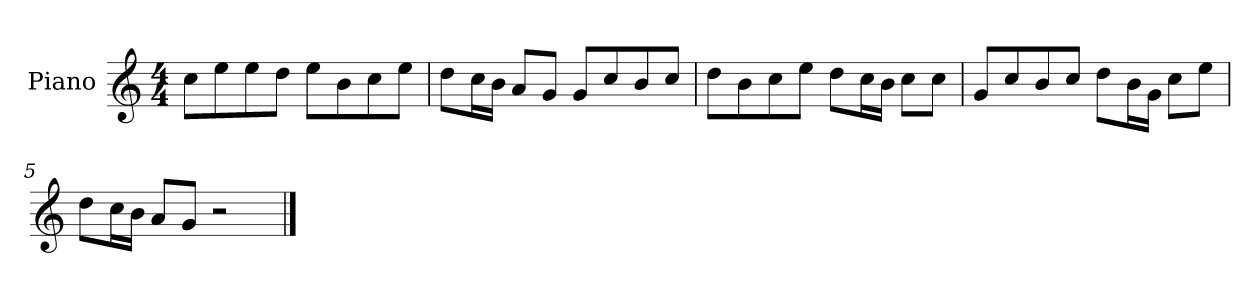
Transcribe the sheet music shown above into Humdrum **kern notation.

**kern
*part1
*staff1
*I"Piano
*I'P-no
*clefG2
*k[]
*M4/4
*MM90
=1
8cc\L
8ee\
8ee\
8dd\J
8ee\L
8b\
8cc\
8ee\J
=2
8dd\L
16cc\L
16b\JJ
8a/L
8g/J
8g/L
8cc/
8b/
8cc/J
=3
8dd\L
8b\
8cc\
8ee\J
8dd\L
16cc\L
16b\JJ
8cc\L
8cc\J
=4
8g/L
8cc/
8b/
8cc/J
8dd\L
16b\L
16g\JJ
8cc\L
8ee\J
=5
8dd\L
16cc\L
16b\JJ
8a/L
8g/J
2r
==
*-
